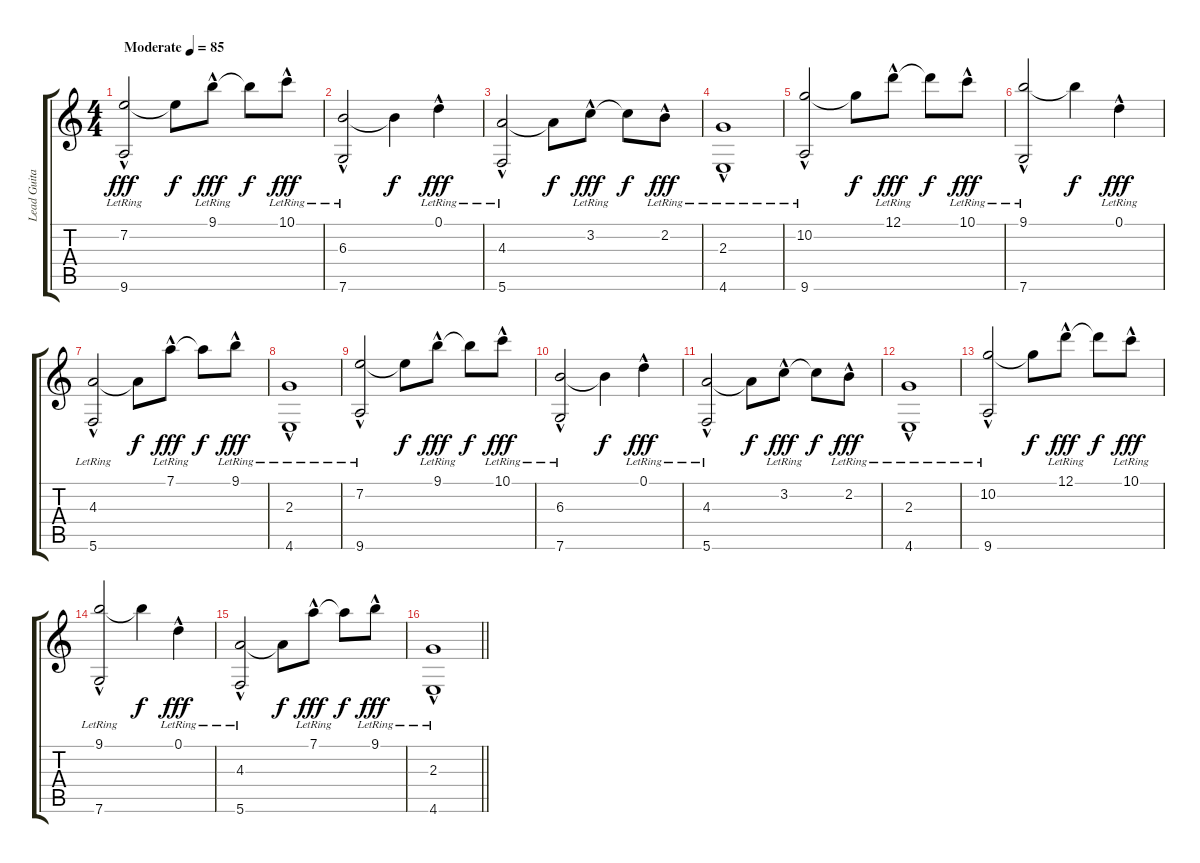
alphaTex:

\track ("Lead Guitar" "Lead Guita") {instrument electricguitarjazz}
\staff {score tabs}
\tuning (D4 A3 F3 C3 G2 C2) {hide}
\ts (4 4)
\tempo (85 "Moderate")
\clef g2
\ks c
(7.2{hac lr} 9.6{hac lr}).2{dy fff instrument electricguitarjazz} 7.2{t}.8{dy f} 9.1{hac lr}.8{dy fff} 9.1{t}.8{dy f} 10.1{hac lr}.8{dy fff} |
(6.3{hac lr} 7.6{hac lr}).2 6.3{t}.4{dy f} 0.1{hac lr}.4{dy fff} |
(4.3{hac lr} 5.6{hac lr}).2 4.3{t}.8{dy f} 3.2{hac lr}.8{dy fff} 3.2{t}.8{dy f} 2.2{hac lr}.8{dy fff} |
(2.3{hac lr} 4.6{hac lr}).1 |
(10.2{hac lr} 9.6{hac lr}).2 10.2{t}.8{dy f} 12.1{hac lr}.8{dy fff} 12.1{t}.8{dy f} 10.1{hac lr}.8{dy fff} |
(9.1{hac lr} 7.6{hac lr}).2 9.1{t}.4{dy f} 0.1{hac lr}.4{dy fff} |
(4.3{hac lr} 5.6{hac lr}).2 4.3{t}.8{dy f} 7.1{hac lr}.8{dy fff} 7.1{t}.8{dy f} 9.1{hac lr}.8{dy fff} |
(2.3{hac lr} 4.6{hac lr}).1 |
(7.2{hac lr} 9.6{hac lr}).2 7.2{t}.8{dy f} 9.1{hac lr}.8{dy fff} 9.1{t}.8{dy f} 10.1{hac lr}.8{dy fff} |
(6.3{hac lr} 7.6{hac lr}).2 6.3{t}.4{dy f} 0.1{hac lr}.4{dy fff} |
(4.3{hac lr} 5.6{hac lr}).2 4.3{t}.8{dy f} 3.2{hac lr}.8{dy fff} 3.2{t}.8{dy f} 2.2{hac lr}.8{dy fff} |
(2.3{hac lr} 4.6{hac lr}).1 |
(10.2{hac lr} 9.6{hac lr}).2 10.2{t}.8{dy f} 12.1{hac lr}.8{dy fff} 12.1{t}.8{dy f} 10.1{hac lr}.8{dy fff} |
(9.1{hac lr} 7.6{hac lr}).2 9.1{t}.4{dy f} 0.1{hac lr}.4{dy fff} |
(4.3{hac lr} 5.6{hac lr}).2 4.3{t}.8{dy f} 7.1{hac lr}.8{dy fff} 7.1{t}.8{dy f} 9.1{hac lr}.8{dy fff} |
\barLineRight lightlight
(2.3{hac lr} 4.6{hac lr}).1
